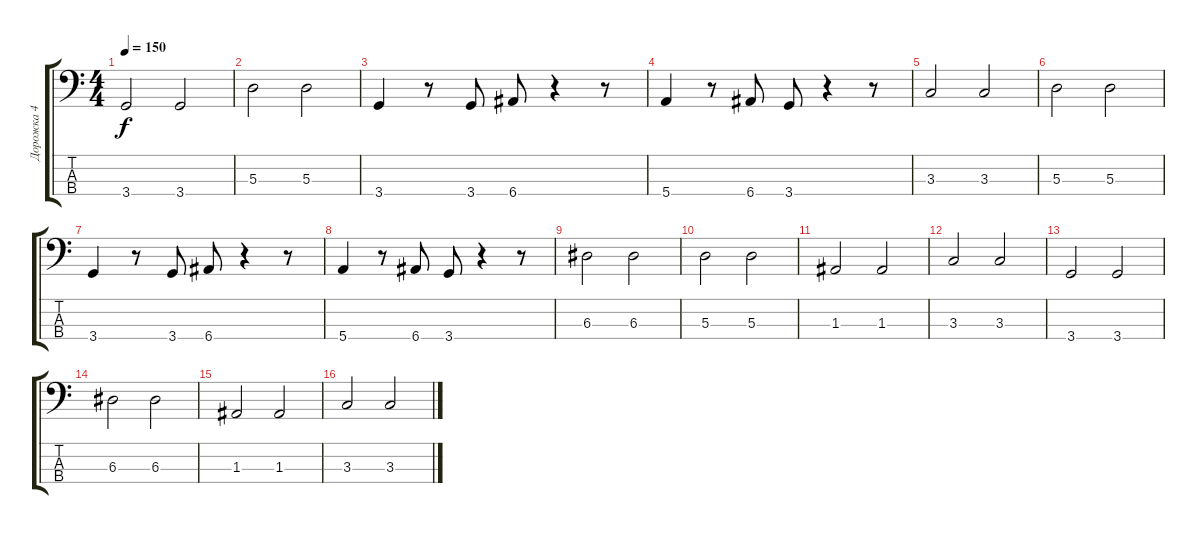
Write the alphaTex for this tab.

\track ("Дорожка 4" "Дорожка 4") {instrument electricbassfinger}
\staff {score tabs}
\tuning (G2 D2 A1 E1) {hide}
\ts (4 4)
\tempo 150
\clef f4
\ks c
3.4.2{dy f} 3.4.2 |
5.3.2 5.3.2 |
3.4.4 r.8 3.4.8 6.4.8 r.4 r.8 |
5.4.4 r.8 6.4.8 3.4.8 r.4 r.8 |
3.3.2 3.3.2 |
5.3.2 5.3.2 |
3.4.4 r.8 3.4.8 6.4.8 r.4 r.8 |
5.4.4 r.8 6.4.8 3.4.8 r.4 r.8 |
6.3.2 6.3.2 |
5.3.2 5.3.2 |
1.3.2 1.3.2 |
3.3.2 3.3.2 |
3.4.2 3.4.2 |
6.3.2 6.3.2 |
1.3.2 1.3.2 |
3.3.2 3.3.2
